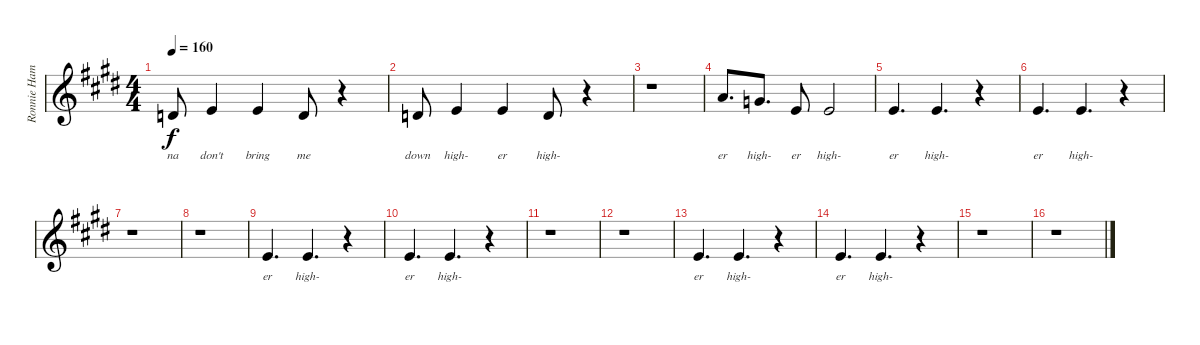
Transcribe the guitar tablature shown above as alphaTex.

\track ("Ronnie Hammond Vocals" "Ronnie Ham") {instrument violin}
\staff {score}
\tuning (E4 B3 G3 D3 A2 E2) {hide}
\ts (4 4)
\tempo 160
\clef g2
\ks e
3.2.8{lyrics (0 "na") lyrics (1 "") lyrics (2 "") lyrics (3 "") lyrics (4 "") dy f} 5.2.4{lyrics (0 "don't") lyrics (1 "") lyrics (2 "") lyrics (3 "") lyrics (4 "")} 5.2.4{lyrics (0 "bring") lyrics (1 "") lyrics (2 "") lyrics (3 "") lyrics (4 "")} 3.2.8{lyrics (0 "me") lyrics (1 "") lyrics (2 "") lyrics (3 "") lyrics (4 "")} r.4 |
3.2.8{lyrics (0 "down") lyrics (1 "") lyrics (2 "") lyrics (3 "") lyrics (4 "")} 5.2.4{lyrics (0 "high-") lyrics (1 "") lyrics (2 "") lyrics (3 "") lyrics (4 "")} 5.2.4{lyrics (0 "er") lyrics (1 "") lyrics (2 "") lyrics (3 "") lyrics (4 "")} 3.2.8{lyrics (0 "high-") lyrics (1 "") lyrics (2 "") lyrics (3 "") lyrics (4 "")} r.4 |
r.1 |
5.1.8{d lyrics (0 "er") lyrics (1 "") lyrics (2 "") lyrics (3 "") lyrics (4 "")} 3.1.8{d lyrics (0 "high-") lyrics (1 "") lyrics (2 "") lyrics (3 "") lyrics (4 "")} 5.2.8{lyrics (0 "er") lyrics (1 "") lyrics (2 "") lyrics (3 "") lyrics (4 "")} 5.2.2{lyrics (0 "high-") lyrics (1 "") lyrics (2 "") lyrics (3 "") lyrics (4 "")} |
5.2.4{d lyrics (0 "er") lyrics (1 "") lyrics (2 "") lyrics (3 "") lyrics (4 "")} 5.2.4{d lyrics (0 "high-") lyrics (1 "") lyrics (2 "") lyrics (3 "") lyrics (4 "")} r.4 |
5.2.4{d lyrics (0 "er") lyrics (1 "") lyrics (2 "") lyrics (3 "") lyrics (4 "")} 5.2.4{d lyrics (0 "high-") lyrics (1 "") lyrics (2 "") lyrics (3 "") lyrics (4 "")} r.4 |
r.1 |
r.1 |
5.2.4{d lyrics (0 "er") lyrics (1 "") lyrics (2 "") lyrics (3 "") lyrics (4 "")} 5.2.4{d lyrics (0 "high-") lyrics (1 "") lyrics (2 "") lyrics (3 "") lyrics (4 "")} r.4 |
5.2.4{d lyrics (0 "er") lyrics (1 "") lyrics (2 "") lyrics (3 "") lyrics (4 "")} 5.2.4{d lyrics (0 "high-") lyrics (1 "") lyrics (2 "") lyrics (3 "") lyrics (4 "")} r.4 |
r.1 |
r.1 |
5.2.4{d lyrics (0 "er") lyrics (1 "") lyrics (2 "") lyrics (3 "") lyrics (4 "")} 5.2.4{d lyrics (0 "high-") lyrics (1 "") lyrics (2 "") lyrics (3 "") lyrics (4 "")} r.4 |
5.2.4{d lyrics (0 "er") lyrics (1 "") lyrics (2 "") lyrics (3 "") lyrics (4 "")} 5.2.4{d lyrics (0 "high-") lyrics (1 "") lyrics (2 "") lyrics (3 "") lyrics (4 "")} r.4 |
r.1 |
r.1
